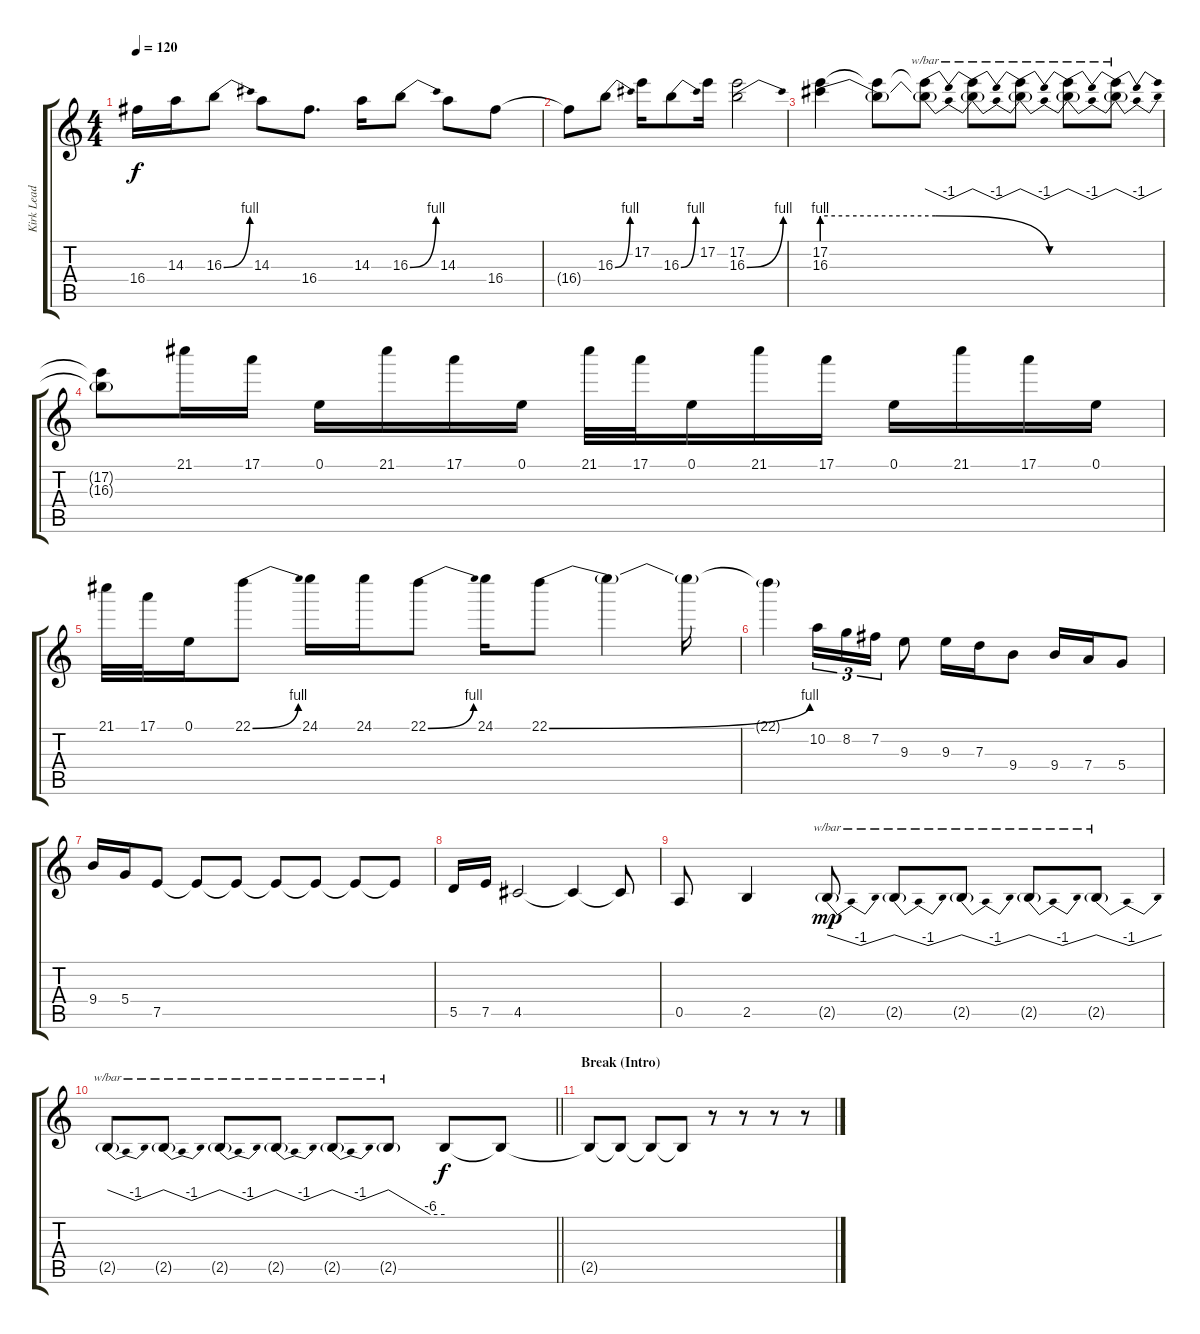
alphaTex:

\track ("Kirk Lead 2" "Kirk Lead ") {instrument distortionguitar}
\staff {score tabs}
\tuning (E4 B3 G3 D3 A2 E2) {hide}
\ts (4 4)
\tempo 120
\clef g2
\ks c
16.4{t}.16{dy f} 14.3.16 16.3{be (bend 0 0 60 4)}.8 14.3.8 16.4.8{d} 14.3.16 16.3{be (bend 0 0 60 4)}.8 14.3.8 16.4.8 |
16.4{t}.8 16.3{be (bend 0 0 60 4)}.8 17.2.16 16.3{be (bend 0 0 60 4)}.8 17.2.16 (17.2 16.3{be (bend 0 0 60 4)}).2 |
(17.2 16.3{be (custom 0 4 20 4 40 0 60 0)}).4 (17.2{t} 16.3{t}).8 (17.2{t} 16.3{t}).8{tbe (dip default 0 0 30 -4 60 0)} (17.2{t} 16.3{t}).8{tbe (dip default 0 0 30 -4 60 0)} (17.2{t} 16.3{t}).8{tbe (dip default 0 0 30 -4 60 0)} (17.2{t} 16.3{t}).8{tbe (dip default 0 0 30 -4 60 0)} (17.2{t} 16.3{t}).8{tbe (dip default 0 0 30 -4 60 0)} |
(17.2{t} 16.3{t}).8 21.1.16 17.1.16 0.1.16 21.1.16 17.1.16 0.1.16 21.1.32 17.1.32 0.1.16 21.1.16 17.1.16 0.1.16 21.1.16 17.1.16 0.1.16 |
21.1.32 17.1.32 0.1.16 22.1{be (bend 0 0 60 4)}.8 24.1.16 24.1.16 22.1{be (bend 0 0 60 4)}.8 24.1.16 22.1{be (bend 0 0 60 4)}.8 22.1{t}.4 22.1{t}.16 |
22.1{t}.4 10.2.16{tu (3 2)} 8.2.16{tu (3 2)} 7.2.16{tu (3 2)} 9.3.8 9.3.16 7.3.16 9.4.8 9.4.16 7.4.16 5.4.8 |
9.4.16 5.4.16 7.5.8 7.5{t}.8 7.5{t}.8 7.5{t}.8 7.5{t}.8 7.5{t}.8 7.5{t}.8 |
5.5.16 7.5.16 4.5.2 4.5{t}.4 4.5{t}.8 |
0.5.8 2.5.4 2.5{g}.8{tbe (dip default 0 0 30 -4 60 0) dy mp} 2.5{g}.8{tbe (dip default 0 0 30 -4 60 0)} 2.5{g}.8{tbe (dip default 0 0 30 -4 60 0)} 2.5{g}.8{tbe (dip default 0 0 30 -4 60 0)} 2.5{g}.8{tbe (dip default 0 0 30 -4 60 0)} |
\barLineRight lightlight
2.5{g}.8{tbe (dip default 0 0 30 -4 60 0)} 2.5{g}.8{tbe (dip default 0 0 30 -4 60 0)} 2.5{g}.8{tbe (dip default 0 0 30 -4 60 0)} 2.5{g}.8{tbe (dip default 0 0 30 -4 60 0)} 2.5{g}.8{tbe (dip default 0 0 30 -4 60 0)} 2.5{g}.8{tbe (custom default 0 0 45 -24 60 -24)} 2.5{t}.8{dy f} 2.5{t}.8 |
\section ("" "Break (Intro)")
2.5{t}.8 2.5{t}.8 2.5{t}.8 2.5{t}.8 r.8 r.8 r.8 r.8
